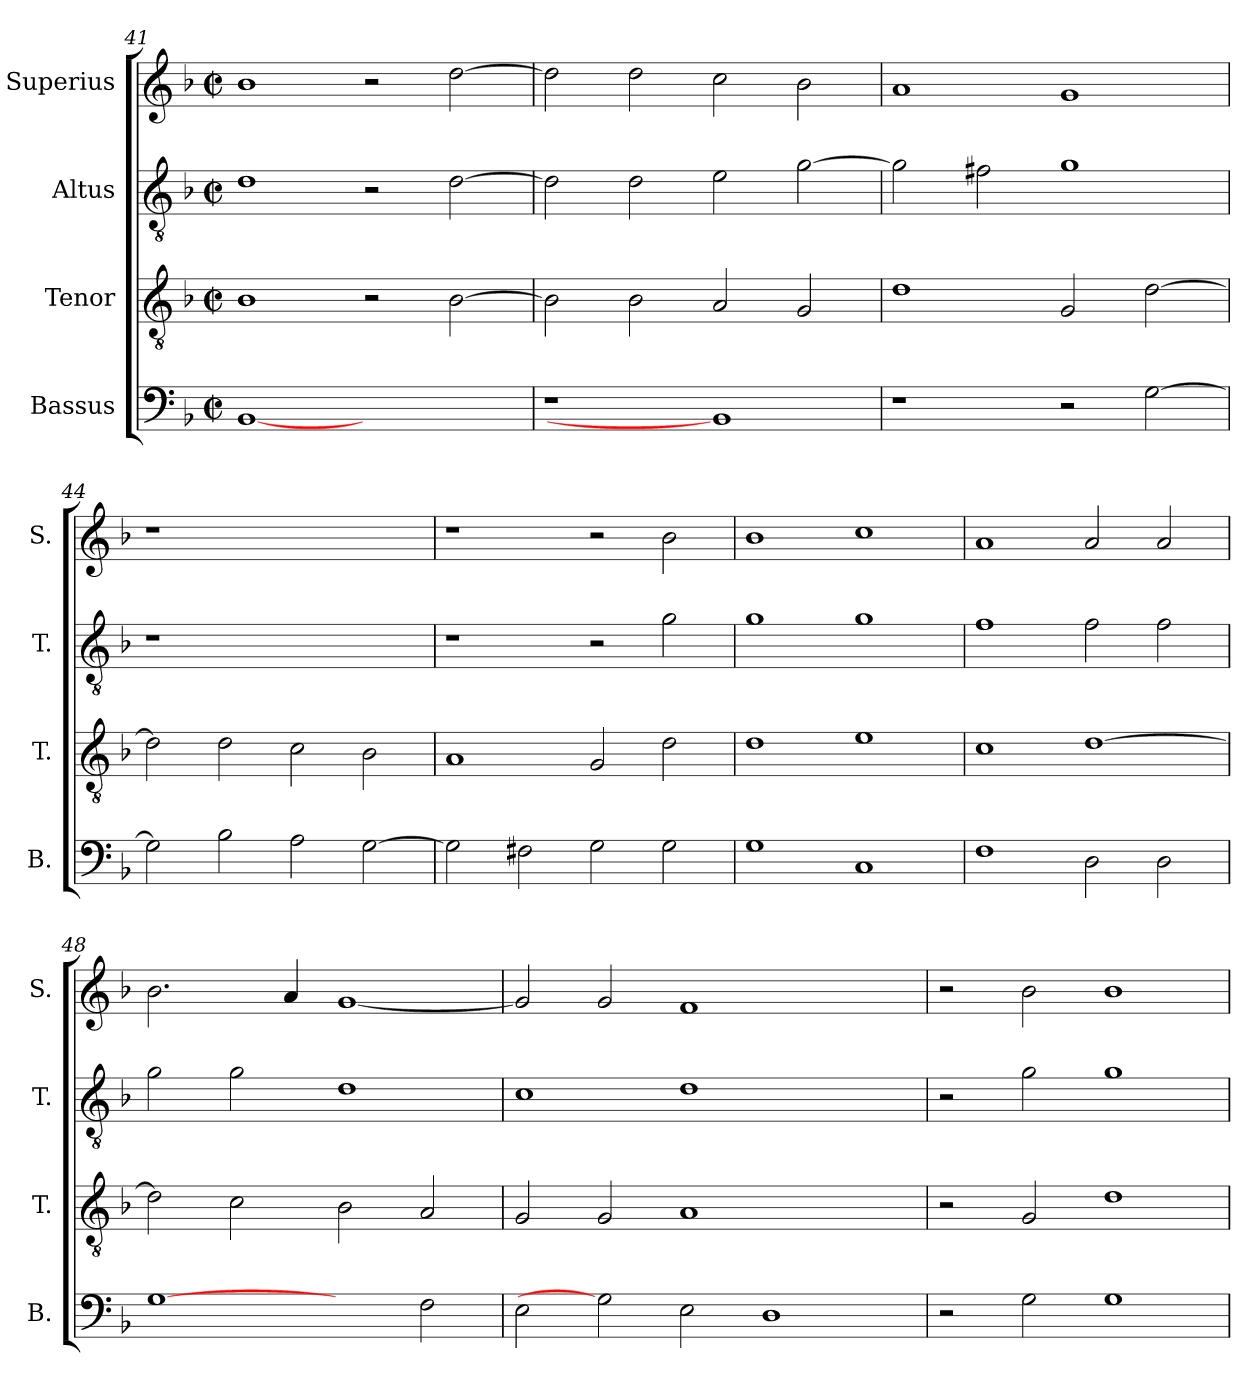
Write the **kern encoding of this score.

**kern	**kern	**kern	**kern
*part4	*part3	*part2	*part1
*staff4	*staff3	*staff2	*staff1
*I"Bassus	*I"Tenor	*I"Altus	*I"Superius
*I'B.	*I'T.	*I'T.	*I'S.
*clefF4	*clefGv2	*clefGv2	*clefG2
*	*ITrd7c12	*ITrd7c12	*
*k[b-]	*k[b-]	*k[b-]	*k[b-]
*F:	*F:	*F:	*F:
*M2/2	*M2/2	*M2/2	*M2/2
*met(c|)	*met(c|)	*met(c|)	*met(c|)
=41	=41	=41	=41
[1BB-i	1BB-i	1Di	1b-i
1ryy	2r	2r	2r
.	[>2BB-i\	[>2Di\	[>2ddi\
=42	=42	=42	=42
!LO:N:vis=1	!	!	!
1r	2BB-i\]	2Di\]	2ddi\]
.	2BB-i\	2Di\	2ddi\
1BB-i]	2AAi/	2Ei\	2cci\
.	2GGi/	[>2Gi\	2b-i\
=43	=43	=43	=43
1r	1Di	2Gi\]	1ai
.	.	2F#Xi\	.
2r	2GGi/	1Gi	1gi
[>2Gi\	[>2Di\	.	.
=44	=44	=44	=44
!	!	!LO:N:vis=1	!LO:N:vis=1
2Gi\]	2Di\]	1r	1r
2B-i\	2Di\	.	.
2Ai\	2Ci\	1ryy	1ryy
[>2Gi\	2BB-i\	.	.
!!LO:LB:g=z
=45	=45	=45	=45
2Gi\]	1AAi	1r	1r
2F#Xi\	.	.	.
2Gi\	2GGi/	2r	2r
2Gi\	2Di\	2Gi\	2b-i\
=46	=46	=46	=46
1Gi	1Di	1Gi	1b-i
1Ci	1Ei	1Gi	1cci
=47	=47	=47	=47
1Fi	1Ci	1Fi	1ai
2Di\	[>1Di	2Fi\	2ai/
2Di\	.	2Fi\	2ai/
=48	=48	=48	=48
[1Gi	2Di\]	2Gi\	2.b-i\
.	2Ci\	2Gi\	.
.	.	.	4ai/
2ryy	2BB-i\	1Di	[<1gi
2Fi\	2AAi/	.	.
=49	=49	=49	=49
2Ei\	2GGi/	1Ci	2gi/]
2Gi]	2GGi/	.	2gi/
2Ei\	1AAi	1Di	1fi
1Di	.	.	.
.	2ryy	2ryy	2ryy
!!LO:PB:g=z
=50	=50	=50	=50
2r	2r	2r	2r
2Gi\	2GGi/	2Gi\	2b-i\
1Gi	1Di	1Gi	1b-i
=	=	=	=
*-	*-	*-	*-
